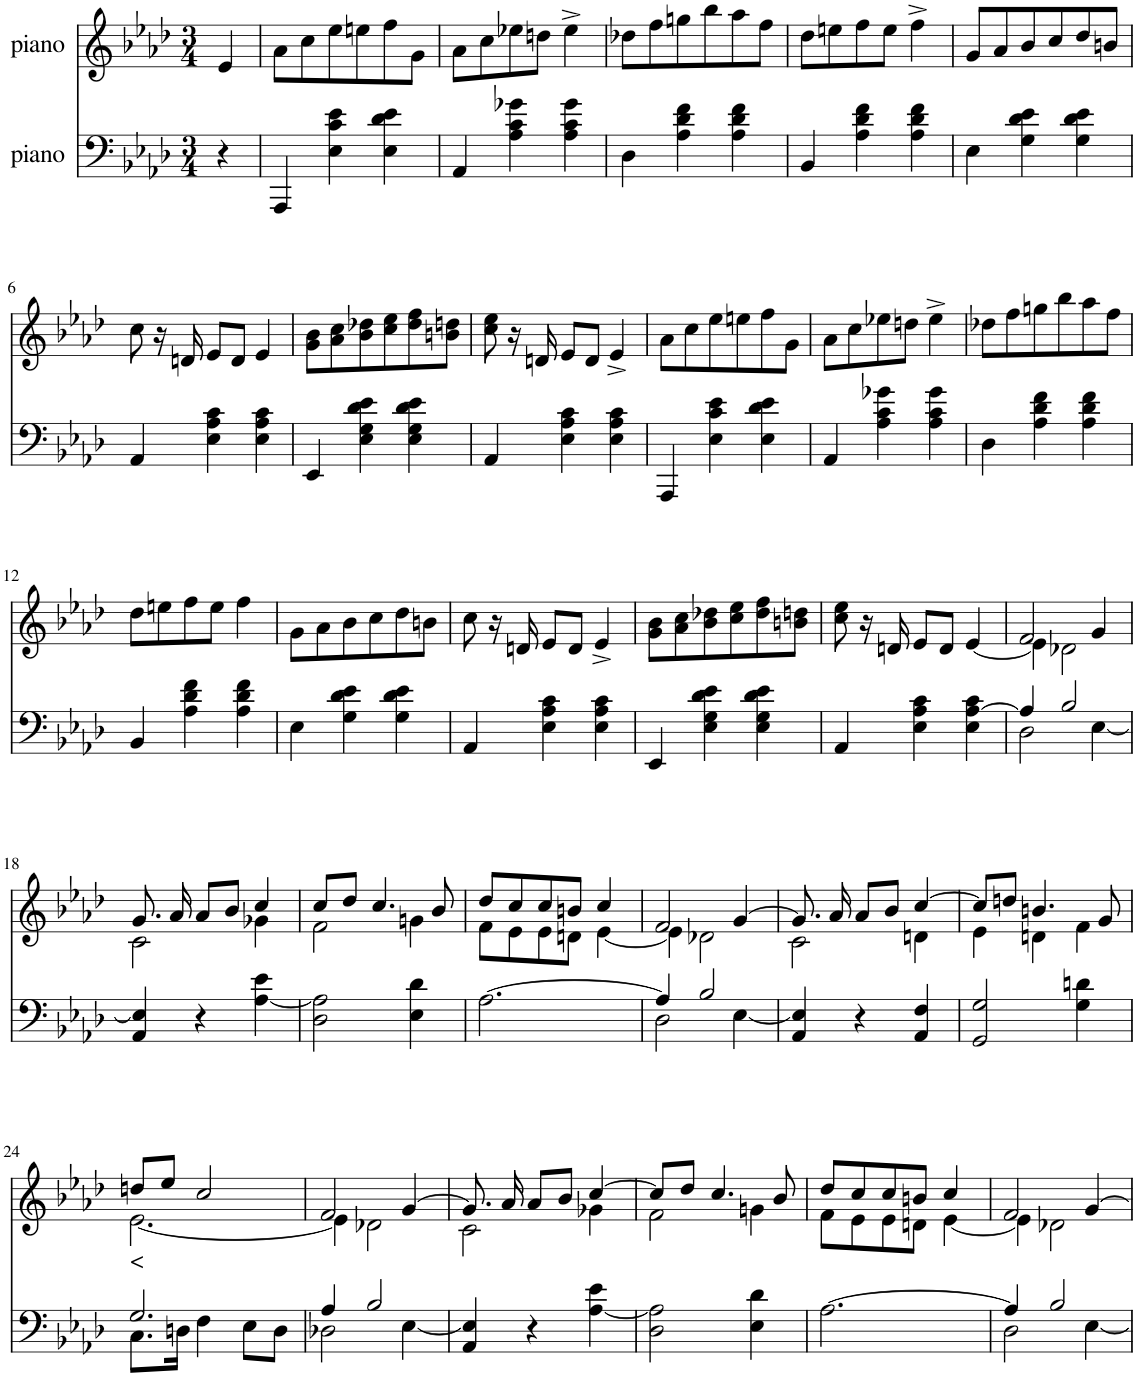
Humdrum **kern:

**kern	**kern	**text
*part2	*part1	*part1
*staff2	*staff1	*staff1
*I"piano	*I"piano	*
*I'Pno	*I'Pno	*
*clefF4	*clefG2	*
*k[b-e-a-d-]	*k[b-e-a-d-]	*
*A-:	*A-:	*
*M3/4	*M3/4	*
=	=	=
4r	4e-/	.
=1	=1	=1
4AAA-/	8a-\L	.
.	8cc\	.
4E-\ 4c\ 4e-\	8ee-\	.
.	8een\	.
4E-\ 4d-\ 4e-\	8ff\	.
.	8g\J	.
=2	=2	=2
4AA-/	8a-\L	.
.	8cc\	.
4A-\ 4c\ 4g-X\	8ee-X\	.
.	8ddn\J	.
4A-\ 4c\ 4g-\	4ee-^\	.
=3	=3	=3
4D-\	8dd-X\L	.
.	8ff\	.
4A-\ 4d-\ 4f\	8ggn\	.
.	8bb-\	.
4A-\ 4d-\ 4f\	8aa-\	.
.	8ff\J	.
=4	=4	=4
4BB-/	8dd-\L	.
.	8een\	.
4A-\ 4d-\ 4f\	8ff\	.
.	8ee\J	.
4A-\ 4d-\ 4f\	4ff^\	.
=5	=5	=5
4E-\	8g/L	.
.	8a-/	.
4G\ 4d-\ 4e-\	8b-/	.
.	8cc/	.
4G\ 4d-\ 4e-\	8dd-/	.
.	8bn/J	.
!!LO:LB:g=z
=6	=6	=6
4AA-/	8cc\	.
.	16r	.
.	16dn/	.
4E-\ 4A-\ 4c\	8e-/L	.
.	8d/J	.
4E-\ 4A-\ 4c\	4e-/	.
=7	=7	=7
4EE-/	8g\ 8b-\L	.
.	8a-\ 8cc\	.
4E-\ 4G\ 4d-\ 4e-\	8b-\ 8dd-X\	.
.	8cc\ 8ee-\	.
4E-\ 4G\ 4d-\ 4e-\	8dd-\ 8ff\	.
.	8bn\ 8ddn\J	.
=8	=8	=8
4AA-/	8cc\ 8ee-\	.
.	16r	.
.	16dn/	.
4E-\ 4A-\ 4c\	8e-/L	.
.	8d/J	.
4E-\ 4A-\ 4c\	4e-^/	.
=9	=9	=9
4AAA-/	8a-\L	.
.	8cc\	.
4E-\ 4c\ 4e-\	8ee-\	.
.	8een\	.
4E-\ 4d-\ 4e-\	8ff\	.
.	8g\J	.
=10	=10	=10
4AA-/	8a-\L	.
.	8cc\	.
4A-\ 4c\ 4g-X\	8ee-X\	.
.	8ddn\J	.
4A-\ 4c\ 4g-\	4ee-^\	.
=11	=11	=11
4D-\	8dd-X\L	.
.	8ff\	.
4A-\ 4d-\ 4f\	8ggn\	.
.	8bb-\	.
4A-\ 4d-\ 4f\	8aa-\	.
.	8ff\J	.
!!LO:LB:g=z
=12	=12	=12
4BB-/	8dd-\L	.
.	8een\	.
4A-\ 4d-\ 4f\	8ff\	.
.	8ee\J	.
4A-\ 4d-\ 4f\	4ff\	.
=13	=13	=13
4E-\	8g\L	.
.	8a-\	.
4G\ 4d-\ 4e-\	8b-\	.
.	8cc\	.
4G\ 4d-\ 4e-\	8dd-\	.
.	8bn\J	.
=14	=14	=14
4AA-/	8cc\	.
.	16r	.
.	16dn/	.
4E-\ 4A-\ 4c\	8e-/L	.
.	8d/J	.
4E-\ 4A-\ 4c\	4e-^/	.
=15	=15	=15
4EE-/	8g\ 8b-\L	.
.	8a-\ 8cc\	.
4E-\ 4G\ 4d-\ 4e-\	8b-\ 8dd-X\	.
.	8cc\ 8ee-\	.
4E-\ 4G\ 4d-\ 4e-\	8dd-\ 8ff\	.
.	8bn\ 8ddn\J	.
=16	=16	=16
4AA-/	8cc\ 8ee-\	.
.	16r	.
.	16dn/	.
4E-\ 4A-\ 4c\	8e-/L	.
.	8d/J	.
4E-\ [4A-\ 4c\	[4e-/	.
=17	=17	=17
*^	*^	*
4A-/]	2D-\	2f/	4e-\]	.
2B-/	.	.	2d-X\	.
.	[4E-\	4g/	.	.
*v	*v	*	*	*
!!LO:LB:g=z	!!
=18	=18	=18	=18
4AA-/ 4E-/]	8.g/	2c\	.
.	16a-/	.	.
4r	8a-/L	.	.
.	8b-/J	.	.
[4A-\ 4e-\	4cc/	4g-X\	.
=19	=19	=19	=19
2D-\ 2A-\]	8cc/L	2f\	.
.	8dd-/J	.	.
.	4.cc/	.	.
4E-\ 4d-\	.	4gn\	.
.	8b-/	.	.
=20	=20	=20	=20
[2.A-\	8dd-/L	8f\L	.
.	8cc/	8e-\	.
.	8cc/	8e-\	.
.	8bn/J	8dn\J	.
.	4cc/	[4e-\	.
=21	=21	=21	=21
*^	*	*	*
4A-/]	2D-\	2f/	4e-\]	.
2B-/	.	.	2d-X\	.
.	[4E-\	[4g/	.	.
*v	*v	*	*	*
=22	=22	=22	=22
4AA-/ 4E-/]	8.g/]	2c\	.
.	16a-/	.	.
4r	8a-/L	.	.
.	8b-/J	.	.
4AA-/ 4F/	[4cc/	4dn\	.
=23	=23	=23	=23
2GG/ 2G/	8cc/L]	4e-\	.
.	8ddn/J	.	.
.	4.bn/	4dn\	.
4G\ 4dn\	.	4f\	.
.	8g/	.	.
!!LO:LB:g=z	!!
=24	=24	=24	=24
*^	*	*	*
!	!	!	!	!LO:LY:b
2.G/	8.C\L	8ddn/L	[2.e-\	<
.	.	8ee-/J	.	.
.	16Dn\Jk	.	.	.
.	4F\	2cc/	.	.
.	8E-\L	.	.	.
.	8D\J	.	.	.
=25	=25	=25	=25	=25
4A-/	2D-X\	2f/	4e-\]	.
2B-/	.	.	2d-X\	.
.	[4E-\	[4g/	.	.
*v	*v	*	*	*
=26	=26	=26	=26
4AA-/ 4E-/]	8.g/]	2c\	.
.	16a-/	.	.
4r	8a-/L	.	.
.	8b-/J	.	.
[4A-\ 4e-\	[4cc/	4g-X\	.
=27	=27	=27	=27
2D-\ 2A-\]	8cc/L]	2f\	.
.	8dd-/J	.	.
.	4.cc/	.	.
4E-\ 4d-\	.	4gn\	.
.	8b-/	.	.
=28	=28	=28	=28
[2.A-\	8dd-/L	8f\L	.
.	8cc/	8e-\	.
.	8cc/	8e-\	.
.	8bn/J	8dn\J	.
.	4cc/	[4e-\	.
=29	=29	=29	=29
*^	*	*	*
4A-/]	2D-\	2f/	4e-\]	.
2B-/	.	.	2d-X\	.
.	[4E-\	[4g/	.	.
*v	*v	*	*	*
*	*v	*v	*
=	=	=
*-	*-	*-
